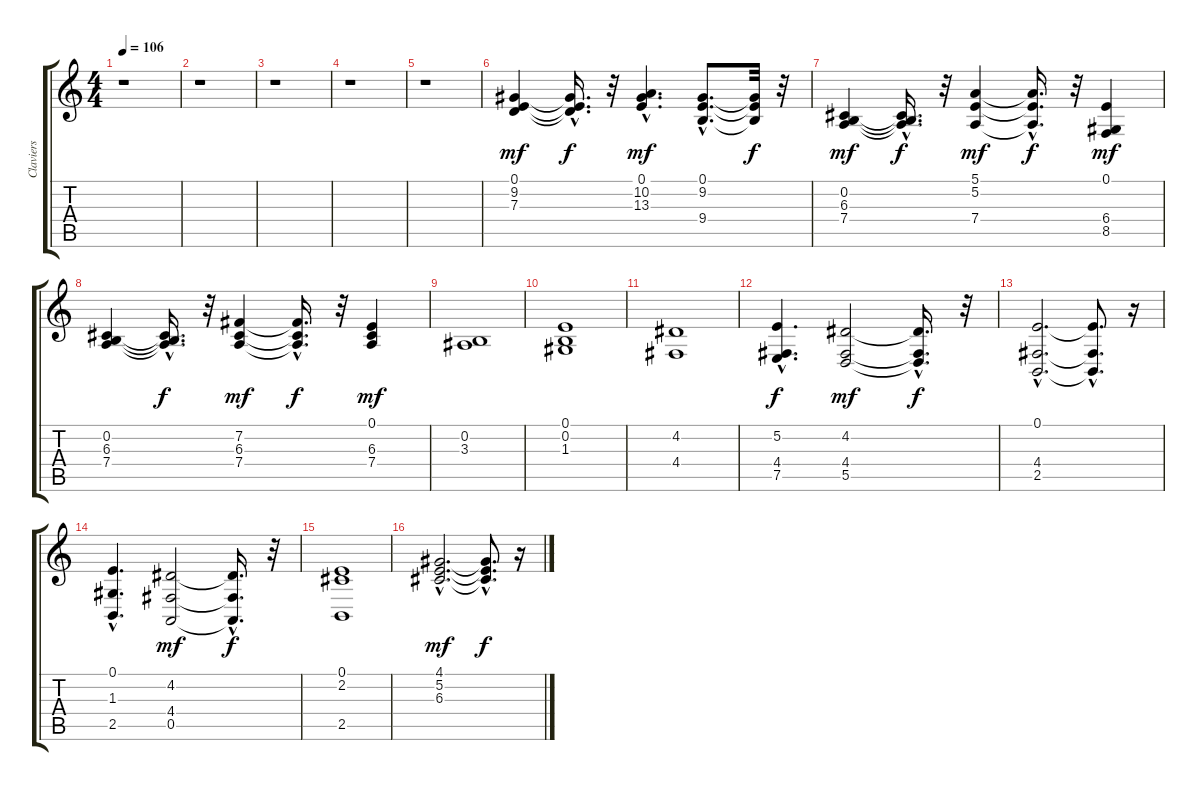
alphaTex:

\track ("Claviers" "Claviers") {instrument pad3polysynth}
\staff {score tabs}
\tuning (E4 B3 G3 D3 A2 E2) {hide}
\ts (4 4)
\tempo 106
\clef g2
\ks c
r.1{dy f} |
r.1 |
r.1 |
r.1 |
r.1 |
(0.1 9.2 7.3).4{dy mf} (0.1{hac t} 9.2{hac t} 7.3{hac t}).16{d dy f} r.32 (0.1 10.2{hac} 13.3).4{d dy mf} (0.1{hac} 9.2{hac} 9.4{hac}).8{d} (0.1{t} 9.2{t} 9.4{t}).32{dy f} r.32 |
(0.2 6.3 7.4).4{dy mf} (0.2{hac t} 6.3{hac t} 7.4{hac t}).16{d dy f} r.32 (5.1 5.2 7.4).4{dy mf} (5.1{hac t} 5.2{hac t} 7.4{hac t}).16{d dy f} r.32 (0.1 6.4 8.5).4{dy mf} |
(0.2 6.3 7.4).4 (0.2{hac t} 6.3{hac t} 7.4{hac t}).16{d dy f} r.32 (7.2 6.3 7.4).4{dy mf} (7.2{hac t} 6.3{hac t} 7.4{hac t}).16{d dy f} r.32 (0.1 6.3 7.4).4{dy mf} |
(0.2 3.3).1 |
(0.1 0.2 1.3).1 |
(4.2 4.4).1 |
(5.2{hac} 4.4 7.5).4{d dy f} (4.2 4.4 5.5).2{dy mf} (4.2{hac t} 4.4{hac t} 5.5{t}).16{d dy f} r.32 |
(0.1{hac} 4.4{hac} 2.5{hac}).2{d} (0.1{hac t} 4.4{hac t} 2.5{hac t}).8{d} r.16 |
(0.1{hac} 1.3{hac} 2.5{hac}).4{d} (4.2 4.4 0.5).2{dy mf} (4.2{hac t} 4.4{t} 0.5{t}).16{d dy f} r.32 |
(0.1 2.2 2.5).1 |
(4.1{hac} 5.2{hac} 6.3{hac}).2{d dy mf} (4.1{hac t} 5.2{hac t} 6.3{hac t}).8{d dy f} r.16
